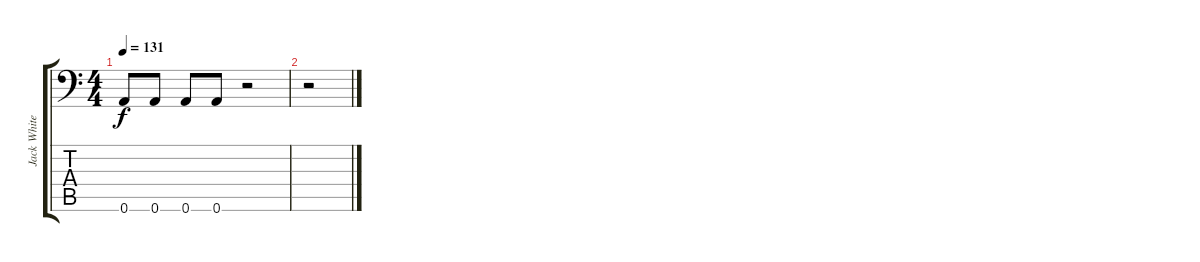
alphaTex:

\track ("Jack White - Guitar I (Bass)" "Jack White") {instrument synthbass2}
\staff {score tabs}
\tuning (E4 B3 G3 D3 A2 A1) {hide}
\ts (4 4)
\tempo 131
\clef f4
\ks c
0.6.8{dy f} 0.6.8 0.6.8 0.6.8 r.2 |
r.2
